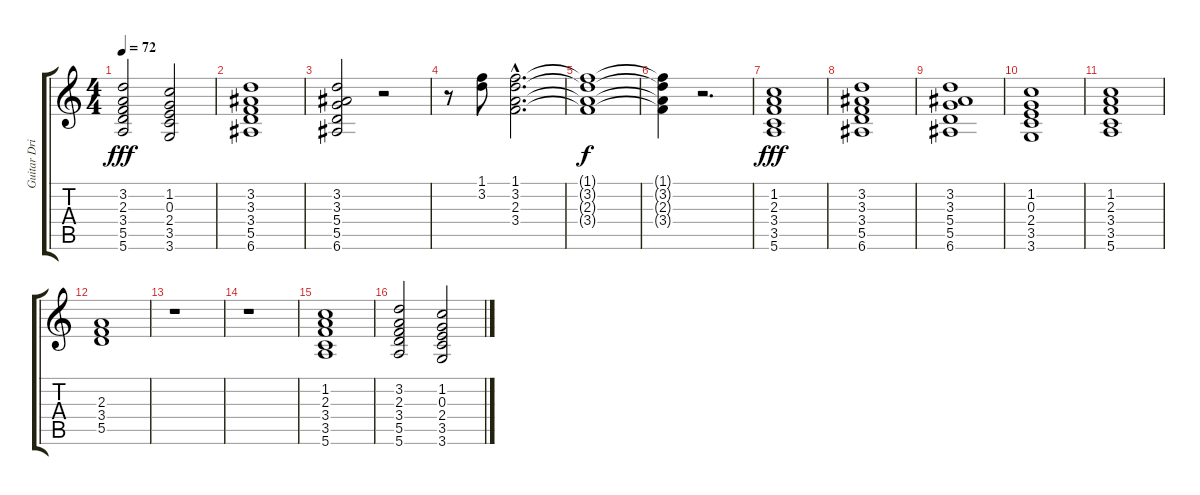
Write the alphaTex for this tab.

\track ("Guitar Drive" "Guitar Dri") {instrument overdrivenguitar}
\staff {score tabs}
\tuning (E4 B3 G3 D3 A2 E2) {hide}
\ts (4 4)
\tempo 72
\clef g2
\ks c
(3.2 2.3 3.4 5.5 5.6).2{dy fff} (1.2 0.3 2.4 3.5 3.6).2 |
(3.2 3.3 3.4 5.5 6.6).1 |
(3.2 3.3 5.4 5.5 6.6).2{volume 9} r.2 |
r.8 (1.1 3.2).8{volume 13} (1.1{hac} 3.2{hac} 2.3{hac} 3.4{hac}).2{d} |
(1.1{t} 3.2{t} 2.3{t} 3.4{t}).1{dy f} |
(1.1{t} 3.2{t} 2.3{t} 3.4{t}).4 r.2{d} |
(1.2 2.3 3.4 3.5 5.6).1{dy fff} |
(3.2 3.3 3.4 5.5 6.6).1 |
(3.2 3.3 5.4 5.5 6.6).1 |
(1.2 0.3 2.4 3.5 3.6).1 |
(1.2 2.3 3.4 3.5 5.6).1 |
(2.3 3.4 5.5).1{volume 11} |
r.1 |
r.1 |
(1.2 2.3 3.4 3.5 5.6).1{volume 14} |
(3.2 2.3 3.4 5.5 5.6).2 (1.2 0.3 2.4 3.5 3.6).2
